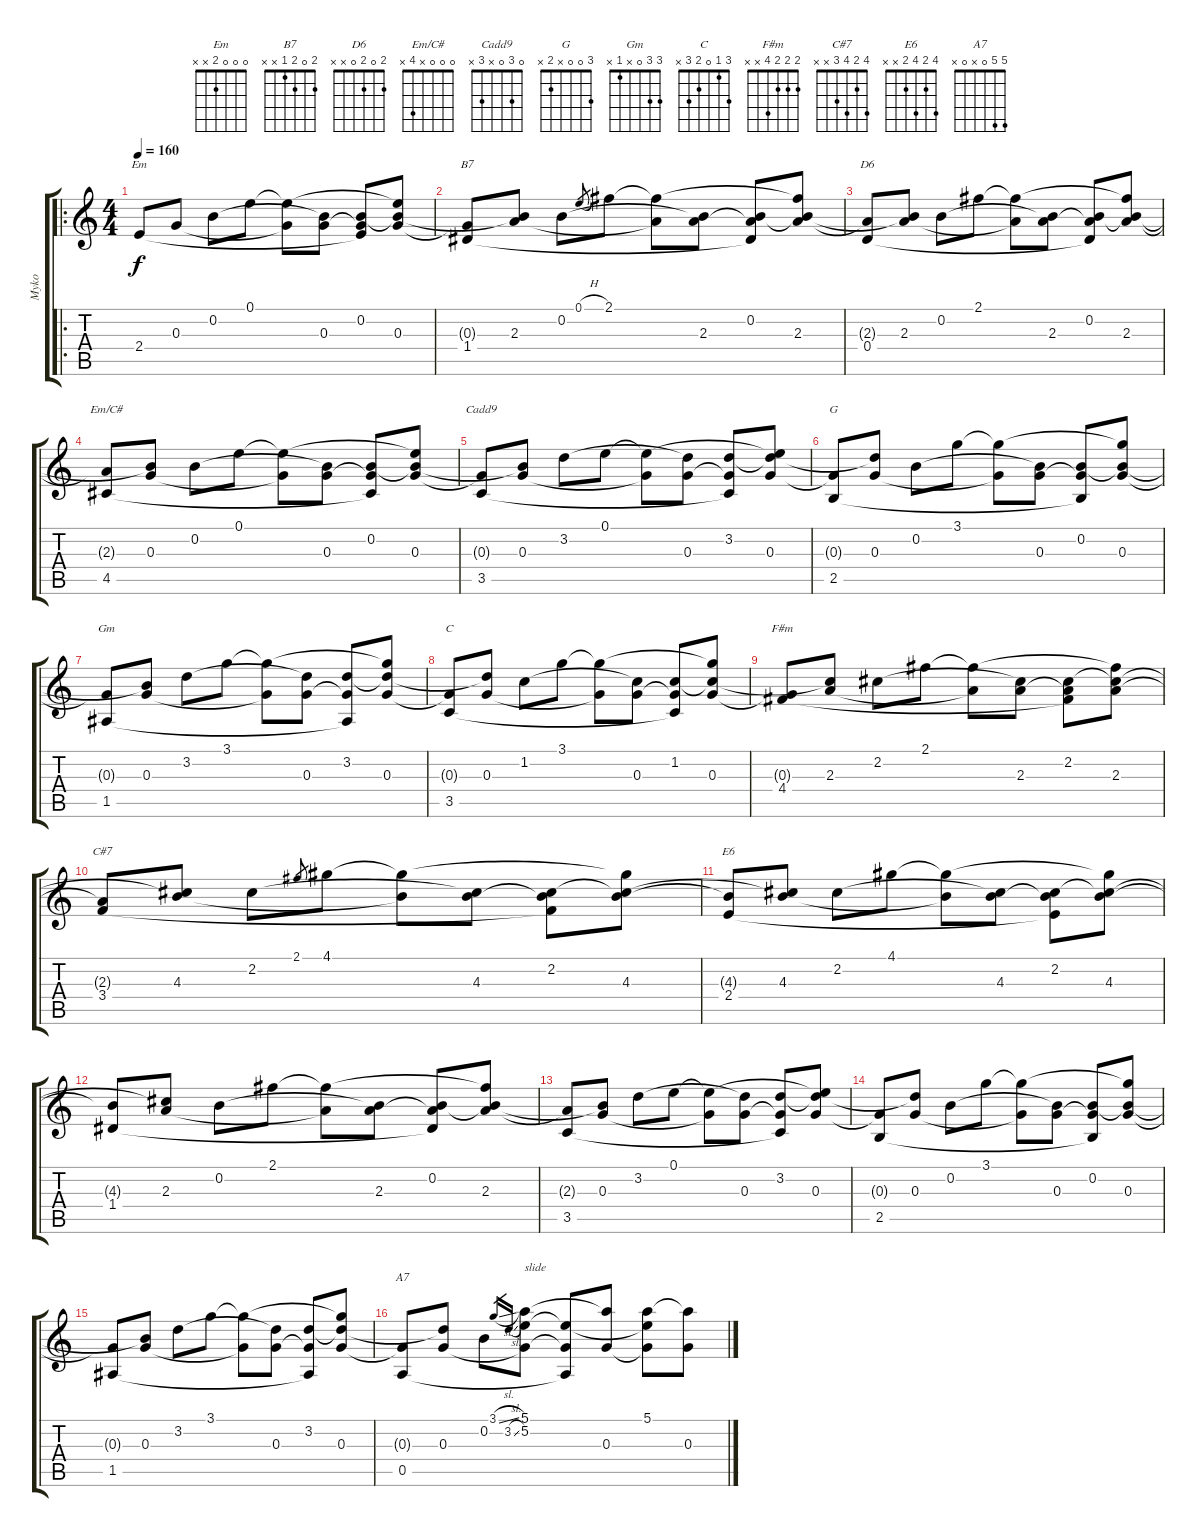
\track ("Myko" "Myko") {instrument acousticguitarnylon}
\staff {score tabs}
\tuning (E4 B3 G3 D3 A2 E2) {hide}
\chord ("Em" 0 0 0 2 x x)
\chord ("B7" 2 0 2 1 x x)
\chord ("D6" 2 0 2 0 x x)
\chord ("Em/C#" 0 0 0 x 4 x)
\chord ("Cadd9" 0 3 0 x 3 x)
\chord ("G" 3 0 0 x 2 x)
\chord ("Gm" 3 3 0 x 1 x)
\chord ("C" 3 1 0 2 3 x)
\chord ("F#m" 2 2 2 4 x x)
\chord ("C#7" 4 2 4 3 x x)
\chord ("E6" 4 2 4 2 x x)
\chord ("A7" 5 5 0 x 0 x)
\ro
\ts (4 4)
\tempo 160
\clef g2
\ks c
2.4.8{ch "Em" dy f instrument acousticguitarnylon} 0.3.8 0.2.8{txt ""} 0.1.8 (0.1{t} 0.3{t}).8 (0.2{t} 0.3).8 (0.2 0.3{t} 2.4{t}).8 (0.1{t} 0.2{t} 0.3).8 |
(0.3{t} 1.4).8{ch "B7"} (0.2{t} 2.3).8 0.2.8 0.1{h}.8{gr} 2.1.8 (2.1{t} 2.3{t}).8 (0.2{t} 2.3).8 (0.2 2.3{t} 1.4{t}).8 (2.1{t} 0.2{t} 2.3).8 |
(2.3{t} 0.4).8{ch "D6"} (0.2{t} 2.3).8 0.2.8 2.1.8 (2.1{t} 2.3{t}).8 (0.2{t} 2.3).8 (0.2 2.3{t} 0.4{t}).8 (2.1{t} 0.2{t} 2.3).8 |
(2.3{t} 4.5).8{ch "Em/C#"} (0.2{t} 0.3).8 0.2.8 0.1.8 (0.1{t} 0.3{t}).8 (0.2{t} 0.3).8 (0.2 0.3{t} 4.5{t}).8 (0.1{t} 0.2{t} 0.3).8 |
(0.3{t} 3.5).8{ch "Cadd9"} (0.2{t} 0.3).8 3.2.8 0.1.8 (0.1{t} 0.3{t}).8 (3.2{t} 0.3).8 (3.2 0.3{t} 3.5{t}).8 (0.1{t} 3.2{t} 0.3).8 |
(0.3{t} 2.5).8{ch "G"} (3.2{t} 0.3).8 0.2.8 3.1.8 (3.1{t} 0.3{t}).8 (0.2{t} 0.3).8 (0.2 0.3{t} 2.5{t}).8 (3.1{t} 0.2{t} 0.3).8 |
(0.3{t} 1.5).8{ch "Gm"} (0.2{t} 0.3).8 3.2.8 3.1.8 (3.1{t} 0.3{t}).8 (3.2{t} 0.3).8 (3.2 0.3{t} 1.5{t}).8 (3.1{t} 3.2{t} 0.3).8 |
(0.3{t} 3.5).8{ch "C"} (3.2{t} 0.3).8 1.2.8 3.1.8 (3.1{t} 0.3{t}).8 (1.2{t} 0.3).8 (1.2 0.3{t} 3.5{t}).8 (3.1{t} 1.2{t} 0.3).8 |
(0.3{t} 4.4).8{ch "F#m"} (1.2{t} 2.3).8 2.2.8 2.1.8 (2.1{t} 2.3{t}).8 (2.2{t} 2.3).8 (2.2 2.3{t} 4.4{t}).8 (2.1{t} 2.2{t} 2.3).8 |
(2.3{t} 3.4).8{ch "C#7"} (2.2{t} 4.3).8 2.2.8 2.1.8{gr} 4.1.8 (4.1{t} 4.3{t}).8 (2.2{t} 4.3).8 (2.2 4.3{t} 3.4{t}).8 (4.1{t} 2.2{t} 4.3).8 |
(4.3{t} 2.4).8{ch "E6"} (2.2{t} 4.3).8 2.2.8 4.1.8 (4.1{t} 4.3{t}).8 (2.2{t} 4.3).8 (2.2 4.3{t} 2.4{t}).8 (4.1{t} 2.2{t} 4.3).8 |
(4.3{t} 1.4).8 (2.2{t} 2.3).8 0.2.8 2.1.8 (2.1{t} 2.3{t}).8 (0.2{t} 2.3).8 (0.2 2.3{t} 1.4{t}).8 (2.1{t} 0.2{t} 2.3).8 |
(2.3{t} 3.5).8 (0.2{t} 0.3).8 3.2.8 0.1.8 (0.1{t} 0.3{t}).8 (3.2{t} 0.3).8 (3.2 0.3{t} 3.5{t}).8 (0.1{t} 3.2{t} 0.3).8 |
(0.3{t} 2.5).8 (3.2{t} 0.3).8 0.2.8 3.1.8 (3.1{t} 0.3{t}).8 (0.2{t} 0.3).8 (0.2 0.3{t} 2.5{t}).8 (3.1{t} 0.2{t} 0.3).8 |
(0.3{t} 1.5).8 (0.2{t} 0.3).8 3.2.8 3.1.8 (3.1{t} 0.3{t}).8 (3.2{t} 0.3).8 (3.2 0.3{t} 1.5{t}).8 (3.1{t} 3.2{t} 0.3).8 |
(0.3{t} 0.5).8{ch "A7"} (3.2{t} 0.3).8 0.2.8 3.1{sl}.16{gr} 3.2{sl}.16{gr} (5.1 5.2 0.3{t}).8{txt "slide"} (5.2{t} 0.3{t} 0.5{t}).8 (5.1{t} 0.3).8 (5.1 5.2{t} 0.3{t}).8 (5.1{t} 0.3).8
